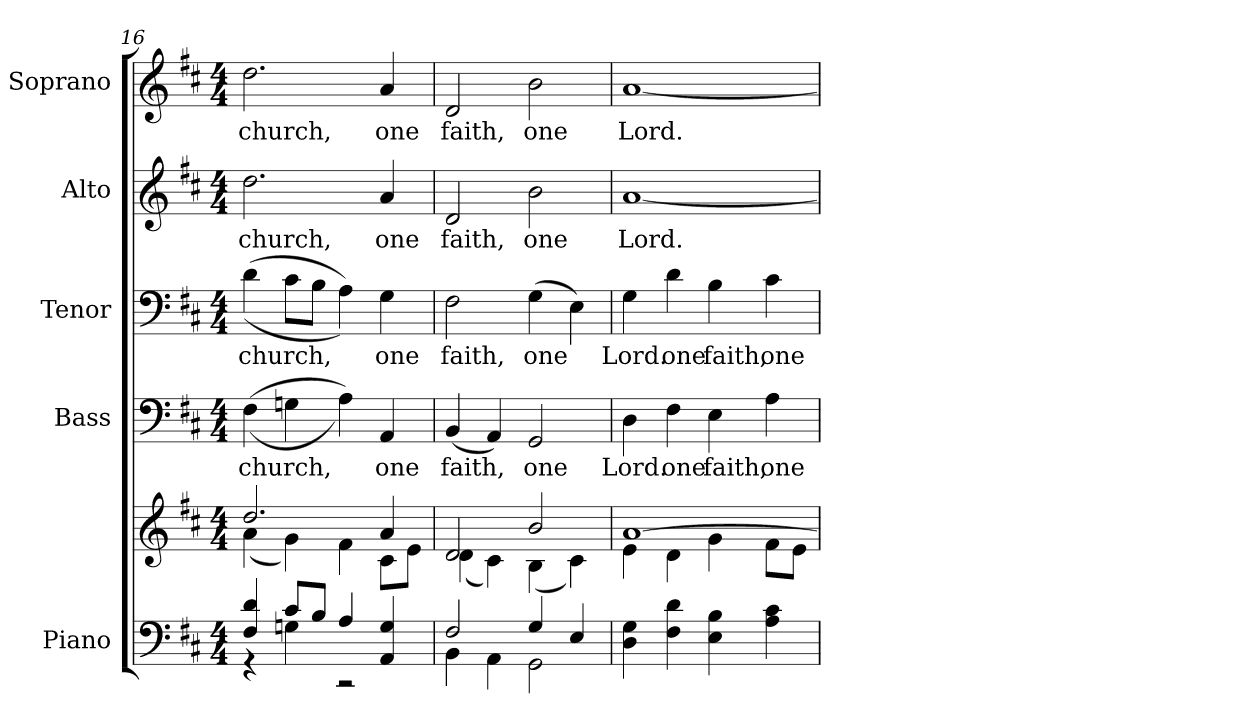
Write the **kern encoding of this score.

**kern	**kern	**kern	**text	**kern	**text	**kern	**text	**kern	**text
*part5	*part5	*part4	*part4	*part3	*part3	*part2	*part2	*part1	*part1
*staff6	*staff5	*staff4	*staff4	*staff3	*staff3	*staff2	*staff2	*staff1	*staff1
*I"Piano	*	*I"Bass	*	*I"Tenor	*	*I"Alto	*	*I"Soprano	*
*I'Pno.	*	*I'B.	*	*I'T.	*	*I'A.	*	*I'S.	*
!!LO:PB:g=z
*clefF4	*clefG2	*clefF4	*	*clefF4	*	*clefG2	*	*clefG2	*
*k[f#c#]	*k[f#c#]	*k[f#c#]	*	*k[f#c#]	*	*k[f#c#]	*	*k[f#c#]	*
*D:	*D:	*D:	*	*D:	*	*D:	*	*D:	*
*M4/4	*M4/4	*M4/4	*	*M4/4	*	*M4/4	*	*M4/4	*
=16	=16	=16	=16	=16	=16	=16	=16	=16	=16
*^	*^	*	*	*	*	*	*	*	*
!	!	!	!	!	!LO:LY:b:color=#000000	!	!	!	!	!	!
!	!	!	!	!	!	!	!LO:LY:b:color=#000000	!	!	!	!
!	!	!	!	!	!	!	!	!	!LO:LY:b:color=#000000	!	!
!	!	!	!	!	!	!	!	!	!	!	!LO:LY:b:color=#000000
4F#i/ 4di	4r	2.ddi/	(4ai\	((4F#i\	church,	((4di\	church,	2.ddi\	church,	2.ddi\	church,
8c#i/L	4Gni\	.	4gi\)	4Gni\	.	8c#i\L	.	.	.	.	.
8Bi/J	.	.	.	.	.	8Bi\J	.	.	.	.	.
4Ai/	2r	.	4f#i\	4Ai\))	.	4Ai\))	.	.	.	.	.
!	!	!	!	!	!LO:LY:b:color=#000000	!	!	!	!	!	!
!	!	!	!	!	!	!	!LO:LY:b:color=#000000	!	!	!	!
!	!	!	!	!	!	!	!	!	!LO:LY:b:color=#000000	!	!
!	!	!	!	!	!	!	!	!	!	!	!LO:LY:b:color=#000000
4AAi/ 4Gi	.	4ai/	8c#i\L	4AAi/	one	4Gi\	one	4ai/	one	4ai/	one
.	.	.	8ei\J	.	.	.	.	.	.	.	.
=17	=17	=17	=17	=17	=17	=17	=17	=17	=17	=17	=17
!	!	!	!	!	!LO:LY:b:color=#000000	!	!	!	!	!	!
!	!	!	!	!	!	!	!LO:LY:b:color=#000000	!	!	!	!
!	!	!	!	!	!	!	!	!	!LO:LY:b:color=#000000	!	!
!	!	!	!	!	!	!	!	!	!	!	!LO:LY:b:color=#000000
2F#i/	4BBi\	2di/	(4di\	(4BBi/	faith,	2F#i\	faith,	2di/	faith,	2di/	faith,
.	4AAi\	.	4c#i\)	4AAi/)	.	.	.	.	.	.	.
!	!	!	!	!	!LO:LY:b:color=#000000	!	!	!	!	!	!
!	!	!	!	!	!	!	!LO:LY:b:color=#000000	!	!	!	!
!	!	!	!	!	!	!	!	!	!LO:LY:b:color=#000000	!	!
!	!	!	!	!	!	!	!	!	!	!	!LO:LY:b:color=#000000
4Gi/	2GGi\	2bi/	(4Bi\	2GGi/	one	(4Gi\	one	2bi\	one	2bi\	one
4Ei/	.	.	4c#i\)	.	.	4Ei\)	.	.	.	.	.
*v	*v	*	*	*	*	*	*	*	*	*	*
!!LO:PB:g=z
=18	=18	=18	=18	=18	=18	=18	=18	=18	=18	=18
!	!	!	!	!LO:LY:b:color=#000000	!	!	!	!	!	!
!	!	!	!	!	!	!LO:LY:b:color=#000000	!	!	!	!
!	!	!	!	!	!	!	!	!LO:LY:b:color=#000000	!	!
!	!	!	!	!	!	!	!	!	!	!LO:LY:b:color=#000000
4Di\ 4Gi	[>1ai	4ei\	4Di\	Lord.	4Gi\	Lord.	[<1ai	Lord.	[<1ai	Lord.
!	!	!	!	!LO:LY:b:color=#000000	!	!	!	!	!	!
!	!	!	!	!	!	!LO:LY:b:color=#000000	!	!	!	!
4F#i\ 4di	.	4di\	4F#i\	one	4di\	one	.	.	.	.
!	!	!	!	!LO:LY:b:color=#000000	!	!	!	!	!	!
!	!	!	!	!	!	!LO:LY:b:color=#000000	!	!	!	!
4Ei\ 4Bi	.	4gi\	4Ei\	faith,	4Bi\	faith,	.	.	.	.
!	!	!	!	!LO:LY:b:color=#000000	!	!	!	!	!	!
!	!	!	!	!	!	!LO:LY:b:color=#000000	!	!	!	!
4Ai\ 4c#i	.	8f#i\L	4Ai\	one	4c#i\	one	.	.	.	.
.	.	8ei\J	.	.	.	.	.	.	.	.
*	*v	*v	*	*	*	*	*	*	*	*
=	=	=	=	=	=	=	=	=	=
*-	*-	*-	*-	*-	*-	*-	*-	*-	*-
